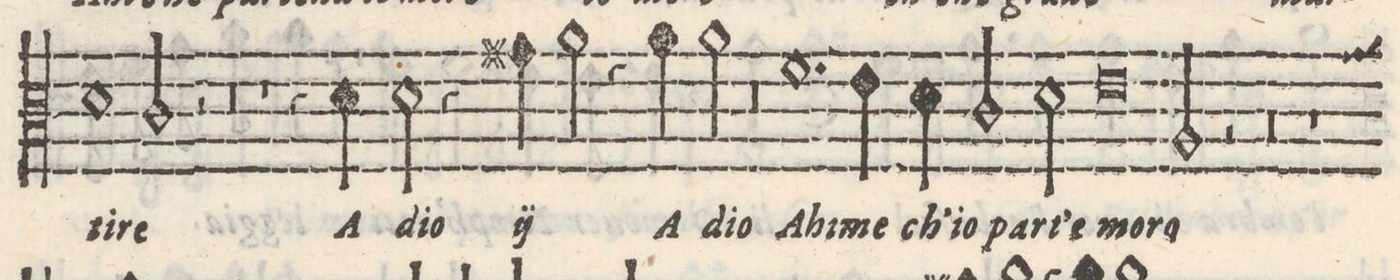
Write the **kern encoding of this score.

**kern	**text
*I"SESTO	*
*clefC3	*
*k[]	*
*met(c)	*
*M2/1	*
1d	-ti-
2c/	-re
2r	.
=20-	=20-
0r	.
=21-	=21-
1r	.
4r	.
4d\	A
2d\	dio
=22-	=22-
4r	.
4g#X\	/A
2a\	dio/
4r	.
4a\	A
2a\	dio
=23-	=23-
0r	.
=24-	=24-
1.f	Ahi-
4e\	-me
4d\	ch`io
=25-	=25-
2c/	par-
2d\	-t`e
0e	mo-
=26-	=26-
2A/	-ro
2r	.
=27-	=27-
0r	.
=28-	=28-
1r	.
*-	*-
